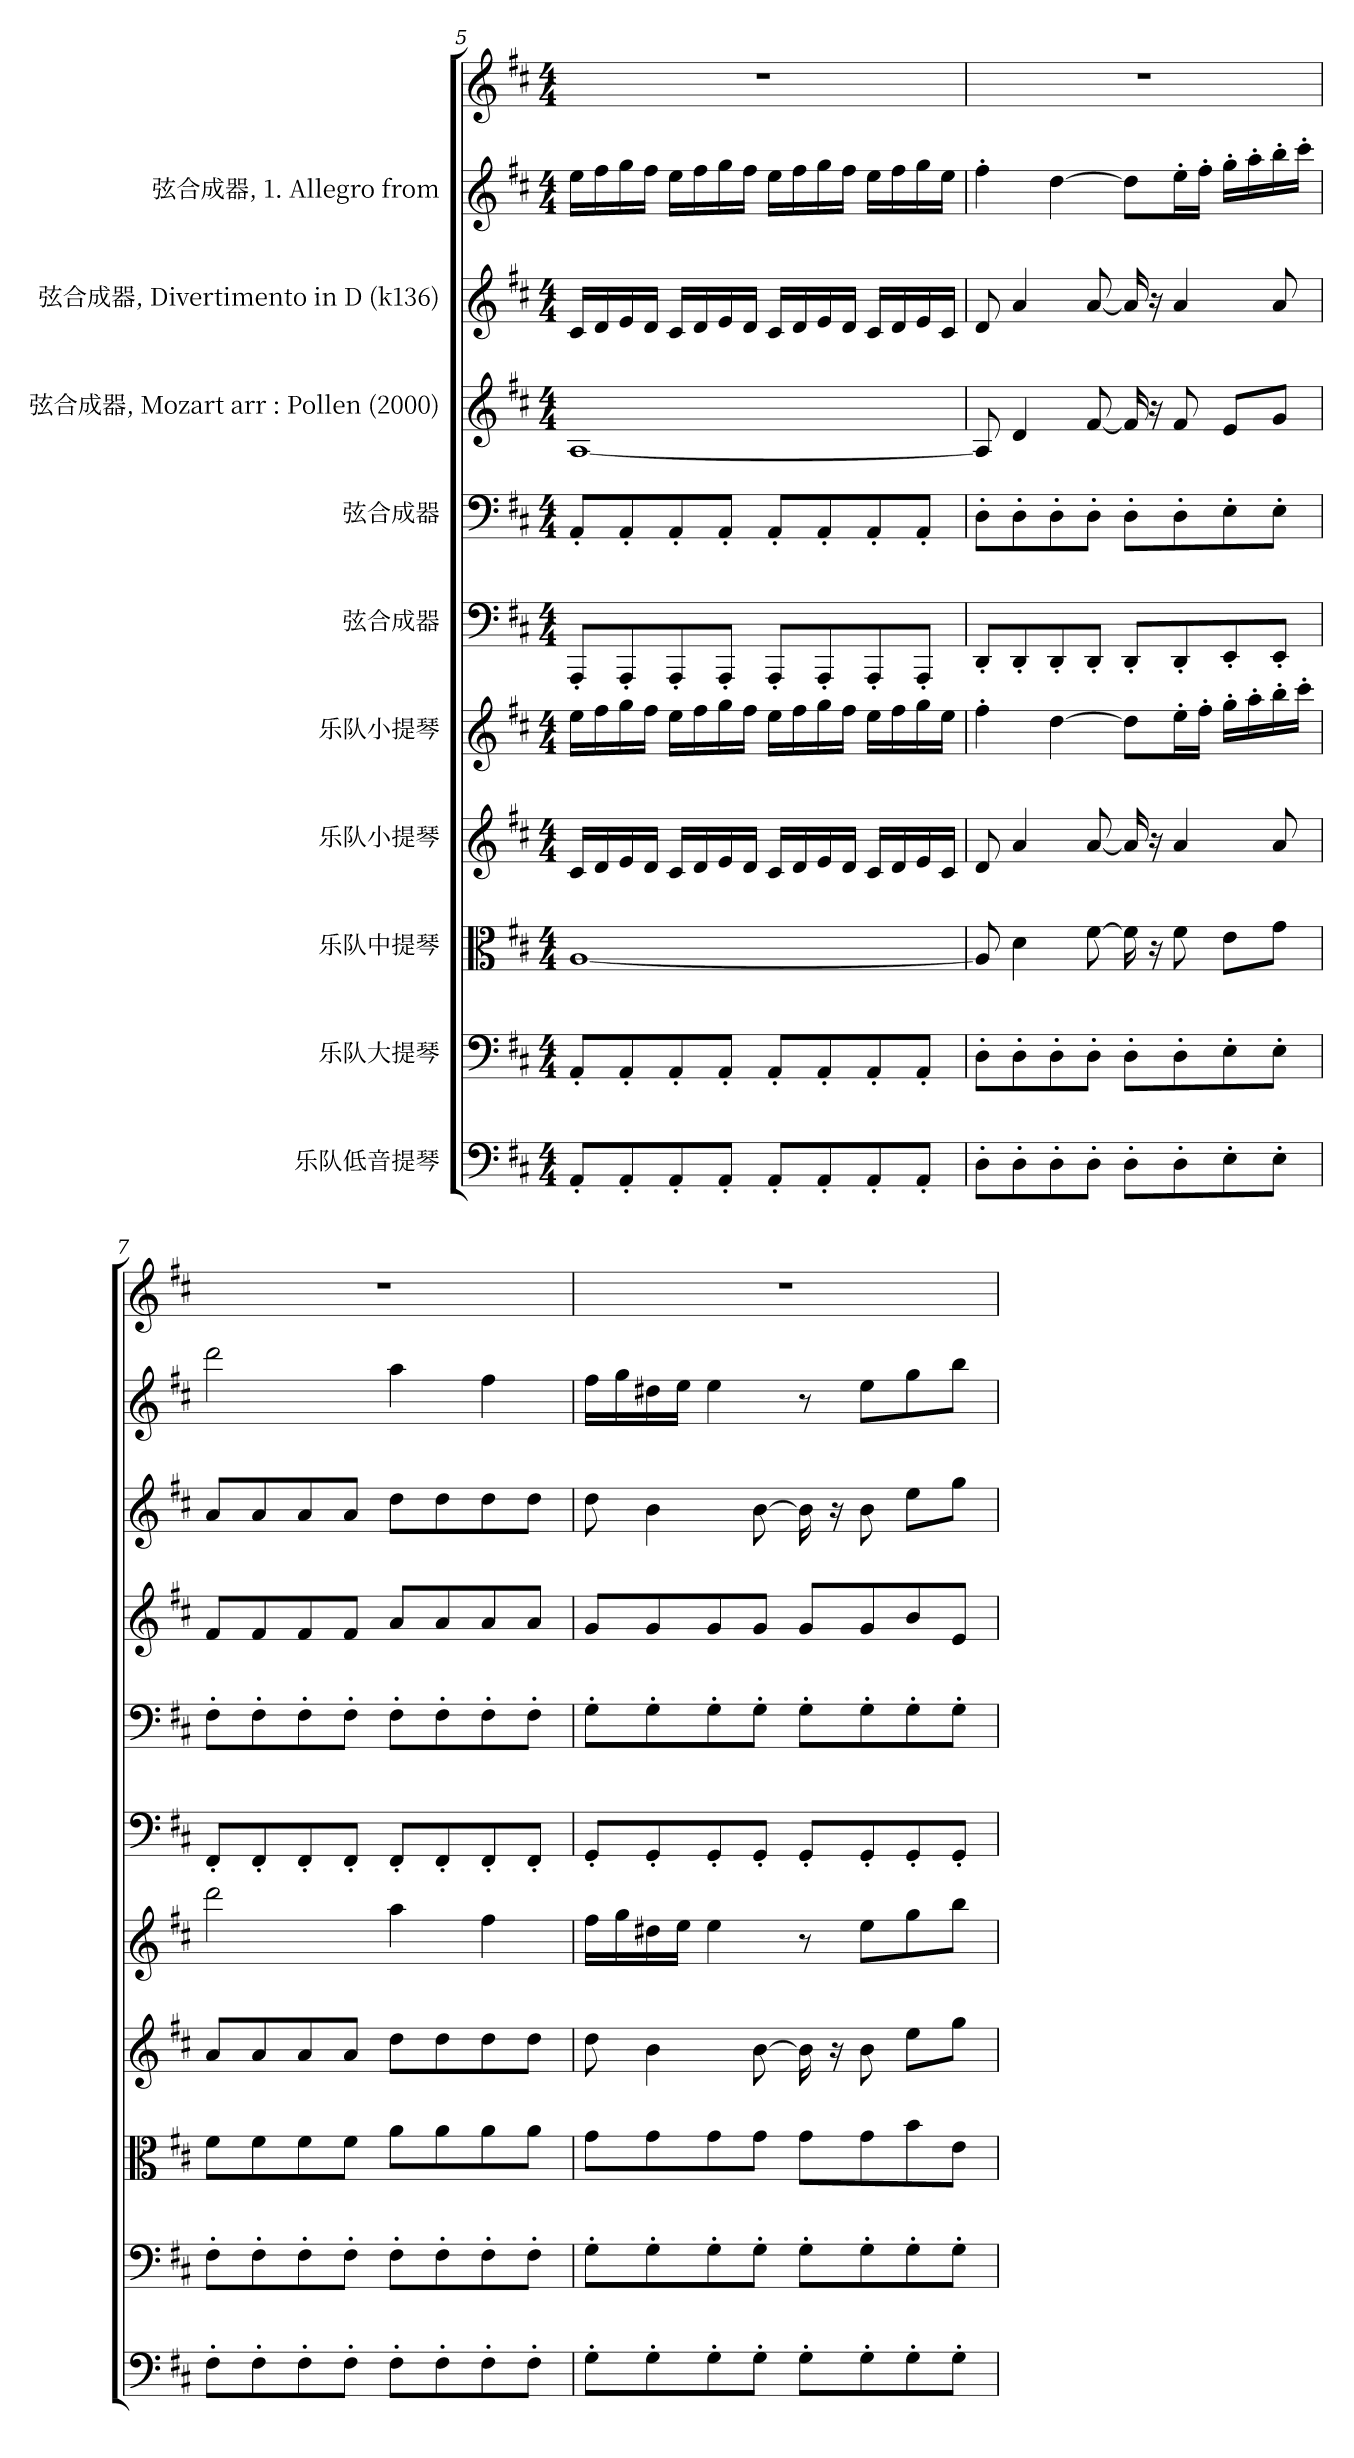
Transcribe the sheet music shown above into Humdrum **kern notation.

**kern	**kern	**kern	**kern	**kern	**kern	**kern	**kern	**kern	**kern	**kern
*part10	*part9	*part8	*part7	*part6	*part5	*part4	*part3	*part2	*part1	*part1
*staff11	*staff10	*staff9	*staff8	*staff7	*staff6	*staff5	*staff4	*staff3	*staff2	*staff1
*I"乐队低音提琴	*I"乐队大提琴	*I"乐队中提琴	*I"乐队小提琴	*I"乐队小提琴	*I"弦合成器	*I"弦合成器	*I"弦合成器, Mozart arr : Pollen (2000)	*I"弦合成器, Divertimento in D (k136)	*I"弦合成器, 1. Allegro from	*
!!LO:PB:g=z
*clefF4	*clefF4	*clefC3	*clefG2	*clefG2	*clefF4	*clefF4	*clefG2	*clefG2	*clefG2	*clefG2
*ITrd7c12	*	*	*	*	*	*	*	*	*	*
*k[f#c#]	*k[f#c#]	*k[f#c#]	*k[f#c#]	*k[f#c#]	*k[f#c#]	*k[f#c#]	*k[f#c#]	*k[f#c#]	*k[f#c#]	*k[f#c#]
*M4/4	*M4/4	*M4/4	*M4/4	*M4/4	*M4/4	*M4/4	*M4/4	*M4/4	*M4/4	*M4/4
=5	=5	=5	=5	=5	=5	=5	=5	=5	=5	=5
8AAA'/L	8AA'/L	[1A	16c#/LL	16ee\LL	8AAA'/L	8AA'/L	[1A	16c#/LL	16ee\LL	1r
.	.	.	16d/	16ff#\	.	.	.	16d/	16ff#\	.
8AAA'/	8AA'/	.	16e/	16gg\	8AAA'/	8AA'/	.	16e/	16gg\	.
.	.	.	16d/JJ	16ff#\JJ	.	.	.	16d/JJ	16ff#\JJ	.
8AAA'/	8AA'/	.	16c#/LL	16ee\LL	8AAA'/	8AA'/	.	16c#/LL	16ee\LL	.
.	.	.	16d/	16ff#\	.	.	.	16d/	16ff#\	.
8AAA'/J	8AA'/J	.	16e/	16gg\	8AAA'/J	8AA'/J	.	16e/	16gg\	.
.	.	.	16d/JJ	16ff#\JJ	.	.	.	16d/JJ	16ff#\JJ	.
8AAA'/L	8AA'/L	.	16c#/LL	16ee\LL	8AAA'/L	8AA'/L	.	16c#/LL	16ee\LL	.
.	.	.	16d/	16ff#\	.	.	.	16d/	16ff#\	.
8AAA'/	8AA'/	.	16e/	16gg\	8AAA'/	8AA'/	.	16e/	16gg\	.
.	.	.	16d/JJ	16ff#\JJ	.	.	.	16d/JJ	16ff#\JJ	.
8AAA'/	8AA'/	.	16c#/LL	16ee\LL	8AAA'/	8AA'/	.	16c#/LL	16ee\LL	.
.	.	.	16d/	16ff#\	.	.	.	16d/	16ff#\	.
8AAA'/J	8AA'/J	.	16e/	16gg\	8AAA'/J	8AA'/J	.	16e/	16gg\	.
.	.	.	16c#/JJ	16ee\JJ	.	.	.	16c#/JJ	16ee\JJ	.
=6	=6	=6	=6	=6	=6	=6	=6	=6	=6	=6
8DD'\L	8D'\L	8A/]	8d/	4ff#'\	8DD'/L	8D'\L	8A/]	8d/	4ff#'\	1r
8DD'\	8D'\	4d\	4a/	.	8DD'/	8D'\	4d/	4a/	.	.
8DD'\	8D'\	.	.	[4dd\	8DD'/	8D'\	.	.	[4dd\	.
8DD'\J	8D'\J	[8f#\	[8a/	.	8DD'/J	8D'\J	[8f#/	[8a/	.	.
8DD'\L	8D'\L	16f#\]	16a/]	8dd\L]	8DD'/L	8D'\L	16f#/]	16a/]	8dd\L]	.
.	.	16r	16r	.	.	.	16r	16r	.	.
8DD'\	8D'\	8f#\	4a/	16ee'\L	8DD'/	8D'\	8f#/	4a/	16ee'\L	.
.	.	.	.	16ff#'\JJ	.	.	.	.	16ff#'\JJ	.
8EE'\	8E'\	8e\L	.	16gg'\LL	8EE'/	8E'\	8e/L	.	16gg'\LL	.
.	.	.	.	16aa'\	.	.	.	.	16aa'\	.
8EE'\J	8E'\J	8g\J	8a/	16bb'\	8EE'/J	8E'\J	8g/J	8a/	16bb'\	.
.	.	.	.	16ccc#'\JJ	.	.	.	.	16ccc#'\JJ	.
=7	=7	=7	=7	=7	=7	=7	=7	=7	=7	=7
8FF#'\L	8F#'\L	8f#\L	8a/L	2ddd\	8FF#'/L	8F#'\L	8f#/L	8a/L	2ddd\	1r
8FF#'\	8F#'\	8f#\	8a/	.	8FF#'/	8F#'\	8f#/	8a/	.	.
8FF#'\	8F#'\	8f#\	8a/	.	8FF#'/	8F#'\	8f#/	8a/	.	.
8FF#'\J	8F#'\J	8f#\J	8a/J	.	8FF#'/J	8F#'\J	8f#/J	8a/J	.	.
8FF#'\L	8F#'\L	8a\L	8dd\L	4aa\	8FF#'/L	8F#'\L	8a/L	8dd\L	4aa\	.
8FF#'\	8F#'\	8a\	8dd\	.	8FF#'/	8F#'\	8a/	8dd\	.	.
8FF#'\	8F#'\	8a\	8dd\	4ff#\	8FF#'/	8F#'\	8a/	8dd\	4ff#\	.
8FF#'\J	8F#'\J	8a\J	8dd\J	.	8FF#'/J	8F#'\J	8a/J	8dd\J	.	.
!!LO:PB:g=z
=8	=8	=8	=8	=8	=8	=8	=8	=8	=8	=8
8GG'\L	8G'\L	8g\L	8dd\	16ff#\LL	8GG'/L	8G'\L	8g/L	8dd\	16ff#\LL	1r
.	.	.	.	16gg\	.	.	.	.	16gg\	.
8GG'\	8G'\	8g\	4b\	16dd#X\	8GG'/	8G'\	8g/	4b\	16dd#X\	.
.	.	.	.	16ee\JJ	.	.	.	.	16ee\JJ	.
8GG'\	8G'\	8g\	.	4ee\	8GG'/	8G'\	8g/	.	4ee\	.
8GG'\J	8G'\J	8g\J	[8b\	.	8GG'/J	8G'\J	8g/J	[8b\	.	.
8GG'\L	8G'\L	8g\L	16b\]	8r	8GG'/L	8G'\L	8g/L	16b\]	8r	.
.	.	.	16r	.	.	.	.	16r	.	.
8GG'\	8G'\	8g\	8b\	8ee\L	8GG'/	8G'\	8g/	8b\	8ee\L	.
8GG'\	8G'\	8b\	8ee\L	8gg\	8GG'/	8G'\	8b/	8ee\L	8gg\	.
8GG'\J	8G'\J	8e\J	8gg\J	8bb\J	8GG'/J	8G'\J	8e/J	8gg\J	8bb\J	.
=	=	=	=	=	=	=	=	=	=	=
*-	*-	*-	*-	*-	*-	*-	*-	*-	*-	*-
